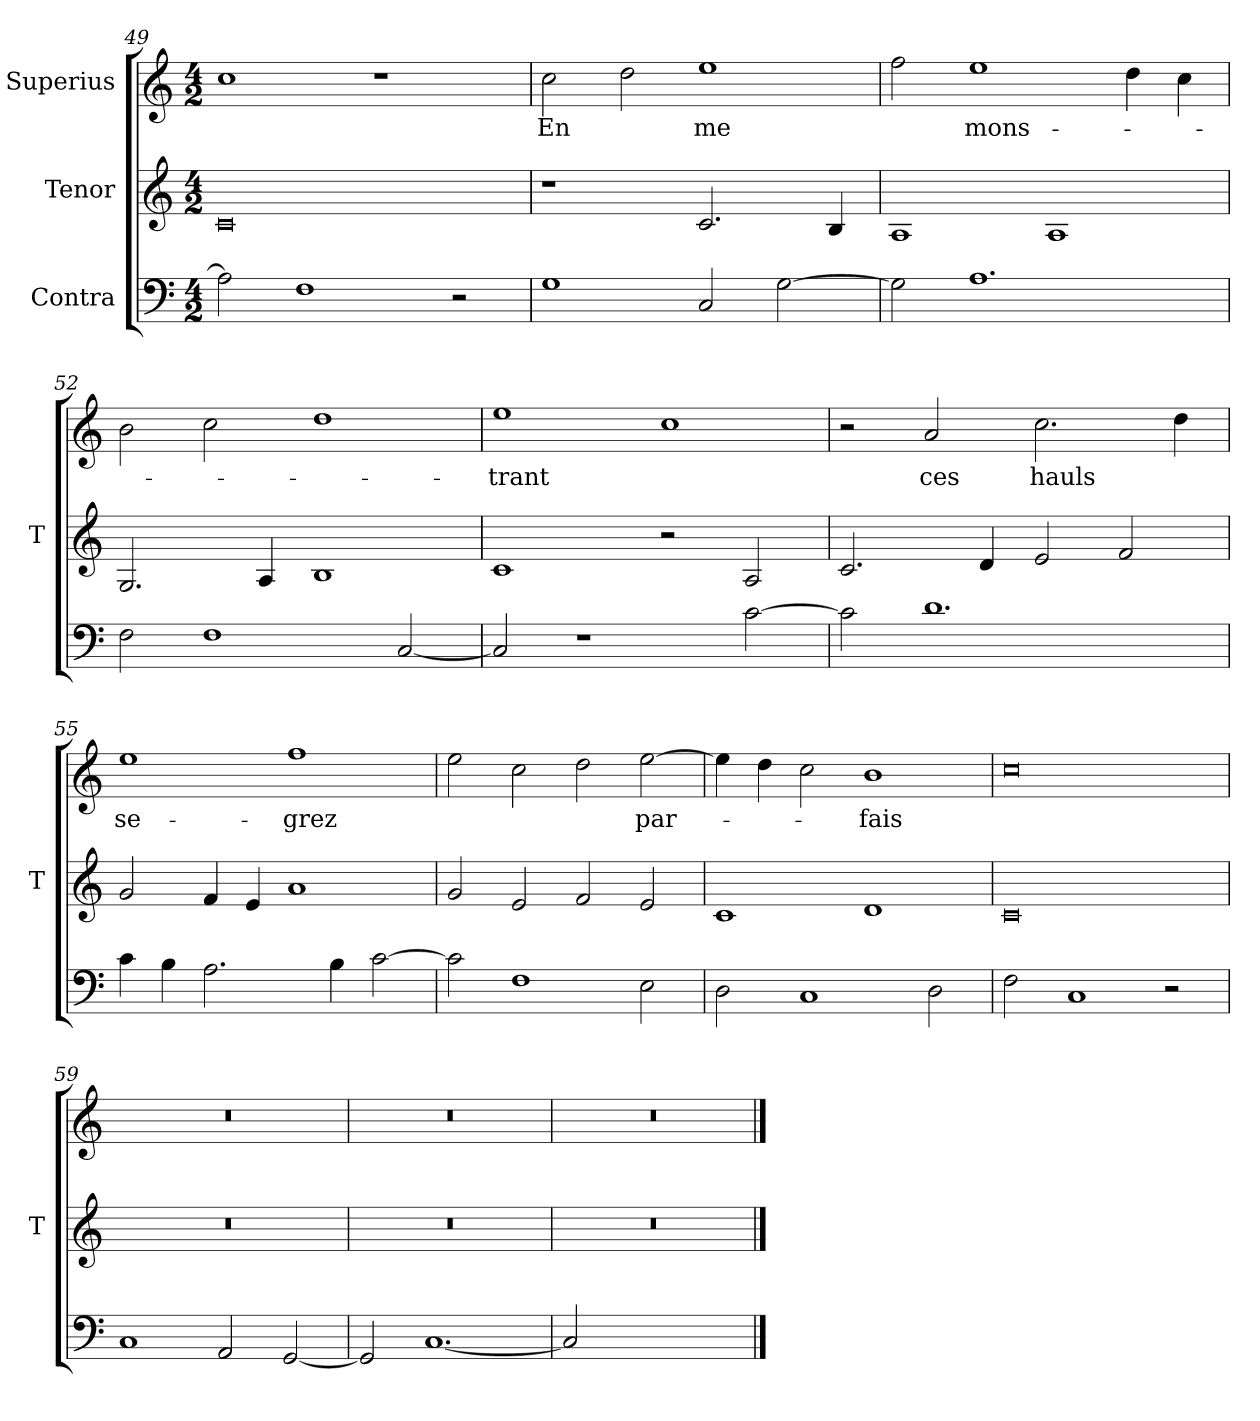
**kern	**kern	**kern	**text
*part3	*part2	*part1	*part1
*staff3	*staff2	*staff1	*staff1
*I"Contra	*I"Tenor	*I"Superius	*
*	*I'T	*	*
*clefF4	*clefG2	*clefG2	*
*M4/2	*M4/2	*M4/2	*
=49	=49	=49	=49
2A]	0c	1cc	.
1F	.	.	.
.	.	1r	.
2r	.	.	.
=50	=50	=50	=50
1G	1r	2cc	-En
.	.	2dd	.
2C	2.c	1ee	-me
[2G	.	.	.
.	4B	.	.
=51	=51	=51	=51
2G]	1A	2ff	.
1.A	.	1ee	mons-
.	1A	.	.
.	.	4dd	.
.	.	4cc	.
=52	=52	=52	=52
2F	2.G	2b	.
1F	.	2cc	.
.	4A	.	.
.	1B	1dd	.
[2C	.	.	.
=53	=53	=53	=53
2C]	1c	1ee	-trant
1r	.	.	.
.	2r	1cc	.
[2c	2A	.	.
=54	=54	=54	=54
2c]	2.c	2r	.
1.d	.	2a	-ces
.	4d	.	.
.	2e	2.cc	-hauls
.	2f	.	.
.	.	4dd	.
=55	=55	=55	=55
4c	2g	1ee	se-
4B	.	.	.
2.A	4f	.	.
.	4e	.	.
.	1a	1ff	-grez
4B	.	.	.
[2c	.	.	.
=56	=56	=56	=56
2c]	2g	2ee	.
1F	2e	2cc	.
.	2f	2dd	.
2E	2e	[2ee	par-
=57	=57	=57	=57
2D	1c	4ee]	.
.	.	4dd	.
1C	.	2cc	.
.	1d	1b	-fais
2D	.	.	.
=58	=58	=58	=58
2F	0c	0cc	.
1C	.	.	.
2r	.	.	.
=59	=59	=59	=59
1C	0r	0r	.
2AA	.	.	.
[2GG	.	.	.
=60	=60	=60	=60
2GG]	0r	0r	.
[1.C	.	.	.
=61	=61	=61	=61
2C]	0r	0r	.
1.ryy	.	.	.
==	==	==	==
*-	*-	*-	*-
